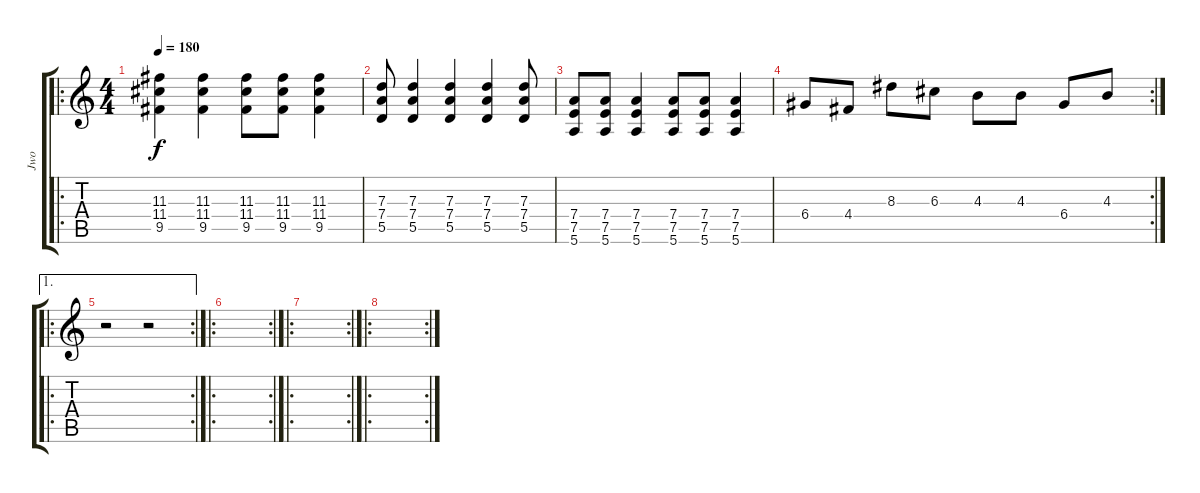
\track ("Jwo" "Jwo") {instrument distortionguitar}
\staff {score tabs}
\tuning (E4 B3 G3 D3 A2 E2) {hide}
\ro
\ts (4 4)
\tempo 180
\clef g2
\ks c
(11.3 11.4 9.5).4{dy f} (11.3 11.4 9.5).4 (11.3 11.4 9.5).8 (11.3 11.4 9.5).8 (11.3 11.4 9.5).4 |
(7.3 7.4 5.5).8 (7.3 7.4 5.5).4 (7.3 7.4 5.5).4 (7.3 7.4 5.5).4 (7.3 7.4 5.5).8 |
(7.4 7.5 5.6).8 (7.4 7.5 5.6).8 (7.4 7.5 5.6).4 (7.4 7.5 5.6).8 (7.4 7.5 5.6).8 (7.4 7.5 5.6).4 |
\rc 2
6.4.8 4.4.8 8.3.8 6.3.8 4.3.8 4.3.8 6.4.8 4.3.8 |
\ae 1
\ro
\rc 2
r.2 r.2 |
\ro
\rc 2
|
\ro
\rc 2
|
\ro
\rc 2
